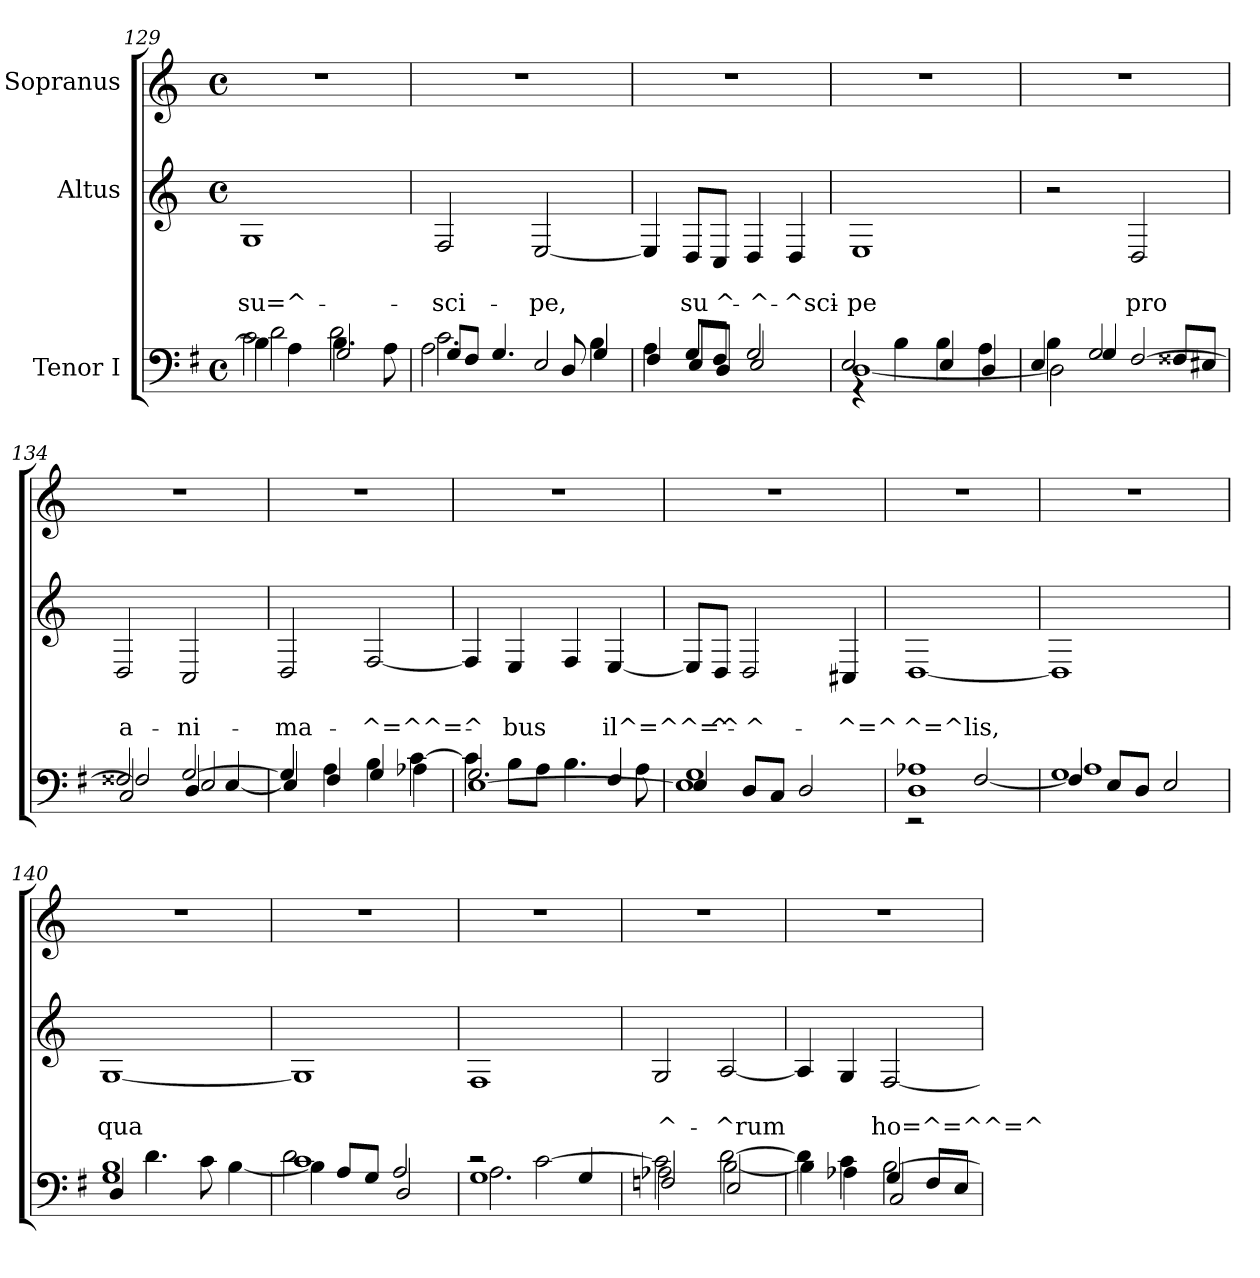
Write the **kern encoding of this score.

**kern	**kern	**text	**text	**kern
*part3	*part2	*part2	*part2	*part1
*staff3	*staff2	*staff2	*staff2	*staff1
*I"Tenor I	*I"Altus	*	*	*I"Sopranus
*clefF4	*clefG2	*	*	*clefG2
*ITrd4c7	*ITrd-7c-12	*	*	*ITrd-7c-12
*k[]	*k[]	*	*	*k[]
*C:	*C:	*	*	*C:
*M4/4	*M4/4	*	*	*M4/4
*met(c)	*met(c)	*	*	*met(c)
=129	=129	=129	=129	=129
*^	*	*	*	*
*	*^	*	*	*	*
!	!	!	!	!	!LO:LY:b	!
2F\	4E\]	2G\	1g	.	su=^-	1r
.	4D\	.	.	.	.	.
2G\	4.E\	2C/	.	.	.	.
.	8D\	.	.	.	.	.
=130	=130	=130	=130	=130	=130	=130
!	!	!	!	!	!LO:LY:b	!
2.F\	8C/L	2D\	2f/	.	-sci-	1r
.	8BB/J	.	.	.	.	.
.	4.C/	.	.	.	.	.
!	!	!	!	!	!LO:LY:b	!
.	.	2AA/	[<2e/	.	-pe,	.
.	8GG/	.	.	.	.	.
4E\	4C/	.	.	.	.	.
*	*v	*v	*	*	*	*
=131	=131	=131	=131	=131	=131
4D\	4BB/	4e/]	.	.	1r
!	!	!	!	!LO:LY:b	!
8C/L	8AA/L	8d/L	.	su	.
!	!	!	!	!LO:LY:b	!
8BB/J	8GG/J	8c/J	.	^-	.
!	!	!	!	!LO:LY:b	!
2C/	2AA/	4d/	.	-^-	.
!	!	!	!	!LO:LY:b	!
.	.	4d/	.	-^sci-	.
=132	=132	=132	=132	=132	=132
*	*^	*	*	*	*
!	!	!	!	!	!LO:LY:b	!
4rGG	[>1GG	2AA/	1e	.	-pe	1r
4E\	.	.	.	.	.	.
4E\	.	4AA/	.	.	.	.
4D\	.	4GG/	.	.	.	.
!!LO:LB:g=z
=133	=133	=133	=133	=133	=133	=133
4E\	2GG\]	4AA/	2r	.	.	1r
2C/	.	4C/	.	.	.	.
!	!	!	!	!	!LO:LY:b	!
.	2ryy	[<2BB/	2d/	.	pro	.
8BB#X/L	.	.	.	.	.	.
8AA#X/J	.	.	.	.	.	.
=134	=134	=134	=134	=134	=134	=134
!	!	!	!	!	!LO:LY:b	!
2BB#X/	2FF/	2BB/]	2d/	.	a-	1r
!	!	!	!	!	!LO:LY:b	!
[<2C/	4GG/	2AA/	2c/	.	-ni-	.
.	[<4AA/	.	.	.	.	.
*	*v	*v	*	*	*	*
=135	=135	=135	=135	=135	=135
!	!	!	!	!LO:LY:b	!
4C/]	4AA/]	2d/	.	-ma-	1r
4D\	4BB/	.	.	.	.
!	!	!	!	!LO:LY:b	!
4E\	4C/	[<2f/	.	-^=^^=^-	.
[>4F\	4D-X\	.	.	.	.
=136	=136	=136	=136	=136	=136
*	*^	*	*	*	*
4F\]	2.C/	[<1AA	4f/]	.	.	1r
!	!	!	!	!	!LO:LY:b	!
8E\L	.	.	4e/	.	-bus	.
8D\J	.	.	.	.	.	.
4.E\	.	.	4f/	.	.	.
!	!	!	!	!	!LO:LY:b	!
.	4BB/	.	[<4e/	.	il^=^^=^	.
8D\	.	.	.	.	.	.
=137	=137	=137	=137	=137	=137	=137
1C	4AA/	1AA]	8e/L]	.	.	1r
!	!	!	!	!	!LO:LY:b	!
.	.	.	8d/J	.	^-	.
!	!	!	!	!	!LO:LY:b	!
.	8GG/L	.	2d/	.	-^-	.
.	8FF/J	.	.	.	.	.
.	2GG/	.	.	.	.	.
!	!	!	!	!	!LO:LY:b	!
.	.	.	4c#X/	.	-^=^	.
!!LO:LB:g=z
=138	=138	=138	=138	=138	=138	=138
!	!	!	!	!	!LO:LY:b	!
1D-X	2rEE	1GG	[>1d	.	^=^lis,	1r
.	[<2BB/	.	.	.	.	.
=139	=139	=139	=139	=139	=139	=139
1C	4BB/]	1D	1d]	.	.	1r
.	8AA/L	.	.	.	.	.
.	8GG/J	.	.	.	.	.
.	2AA/	.	.	.	.	.
=140	=140	=140	=140	=140	=140	=140
!	!	!	!	!	!LO:LY:b	!
1E	4GG/	1C	[>1g	.	qua	1r
.	4.G\	.	.	.	.	.
.	8F\	.	.	.	.	.
.	[>4E\	.	.	.	.	.
=141	=141	=141	=141	=141	=141	=141
1F	4E\]	2G\	1g]	.	.	1r
.	8D/L	.	.	.	.	.
.	8C/J	.	.	.	.	.
.	2D/	2GG/	.	.	.	.
=142	=142	=142	=142	=142	=142	=142
2rc	1C	2.D\	1f	.	.	1r
[>2F\	.	.	.	.	.	.
.	.	4C/	.	.	.	.
!!LO:LB:g=z
=143	=143	=143	=143	=143	=143	=143
!	!	!	!	!	!LO:LY:b	!
2F\]	2D-X\	2BB-X/	2g/	.	^-	1r
!	!	!	!	!	!LO:LY:b	!
[>2G\	[>2E\	2AA/	[<2a/	.	-^rum	.
=144	=144	=144	=144	=144	=144	=144
4G\]	4E\]	2ryy	4a/]	.	.	1r
4F\	4D-X\	.	4g/	.	.	.
!	!	!	!	!	!LO:LY:b	!
[>2E\	4C/	2FF/	[<2f/	.	ho=^=^^=^	.
.	8BB/L	.	.	.	.	.
.	8AA/J	.	.	.	.	.
*v	*v	*v	*	*	*	*
=	=	=	=	=
*-	*-	*-	*-	*-
